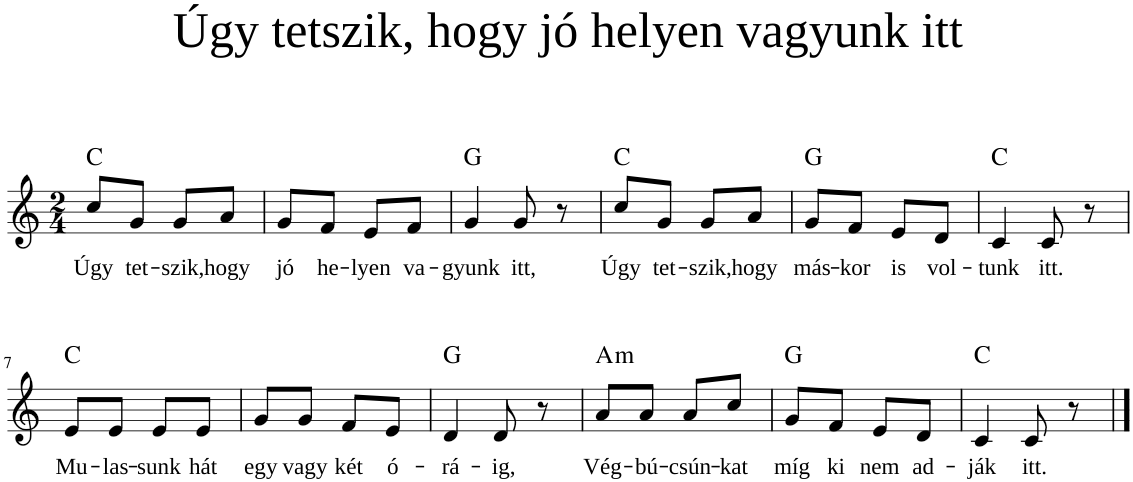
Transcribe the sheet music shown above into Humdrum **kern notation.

**kern	**text	**harte
*part1	*part1	*part1
*staff1	*staff1	*
*I"Piano	*	*
*I'Pno	*	*
*clefG2	*	*
*k[]	*	*
*M2/4	*	*
=1	=1	=1
!	!LO:LY:b	!
8cc/L	Úgy	C:maj
!	!LO:LY:b	!
8g/J	tet-	.
!	!LO:LY:b	!
8g/L	-szik,	.
!	!LO:LY:b	!
8a/J	hogy	.
=2	=2	=2
!	!LO:LY:b	!
8g/L	jó	.
!	!LO:LY:b	!
8f/J	he-	.
!	!LO:LY:b	!
8e/L	-lyen	.
!	!LO:LY:b	!
8f/J	va-	.
=3	=3	=3
!	!LO:LY:b	!
4g/	-gyunk	G:maj
!	!LO:LY:b	!
8g/	itt,	.
8r	.	.
=4	=4	=4
!	!LO:LY:b	!
8cc/L	Úgy	C:maj
!	!LO:LY:b	!
8g/J	tet-	.
!	!LO:LY:b	!
8g/L	-szik,	.
!	!LO:LY:b	!
8a/J	hogy	.
=5	=5	=5
!	!LO:LY:b	!
8g/L	más-	G:maj
!	!LO:LY:b	!
8f/J	-kor	.
!	!LO:LY:b	!
8e/L	is	.
!	!LO:LY:b	!
8d/J	vol-	.
=6	=6	=6
!	!LO:LY:b	!
4c/	-tunk	C:maj
!	!LO:LY:b	!
8c/	itt.	.
8r	.	.
!!LO:LB:g=z
=7	=7	=7
!	!LO:LY:b	!
8e/L	Mu-	C:maj
!	!LO:LY:b	!
8e/J	-las-	.
!	!LO:LY:b	!
8e/L	-sunk	.
!	!LO:LY:b	!
8e/J	hát	.
=8	=8	=8
!	!LO:LY:b	!
8g/L	egy	.
!	!LO:LY:b	!
8g/J	vagy	.
!	!LO:LY:b	!
8f/L	két	.
!	!LO:LY:b	!
8e/J	ó-	.
=9	=9	=9
!	!LO:LY:b	!
4d/	-rá-	G:maj
!	!LO:LY:b	!
8d/	-ig,	.
8r	.	.
=10	=10	=10
!	!LO:LY:b	!LO:H:kt=m
8a/L	Vég-	A:min
!	!LO:LY:b	!
8a/J	-bú-	.
!	!LO:LY:b	!
8a/L	-csún-	.
!	!LO:LY:b	!
8cc/J	-kat	.
=11	=11	=11
!	!LO:LY:b	!
8g/L	míg	G:maj
!	!LO:LY:b	!
8f/J	ki	.
!	!LO:LY:b	!
8e/L	nem	.
!	!LO:LY:b	!
8d/J	ad-	.
=12	=12	=12
!	!LO:LY:b	!
4c/	-ják	C:maj
!	!LO:LY:b	!
8c/	itt.	.
8r	.	.
==	==	==
*-	*-	*-
